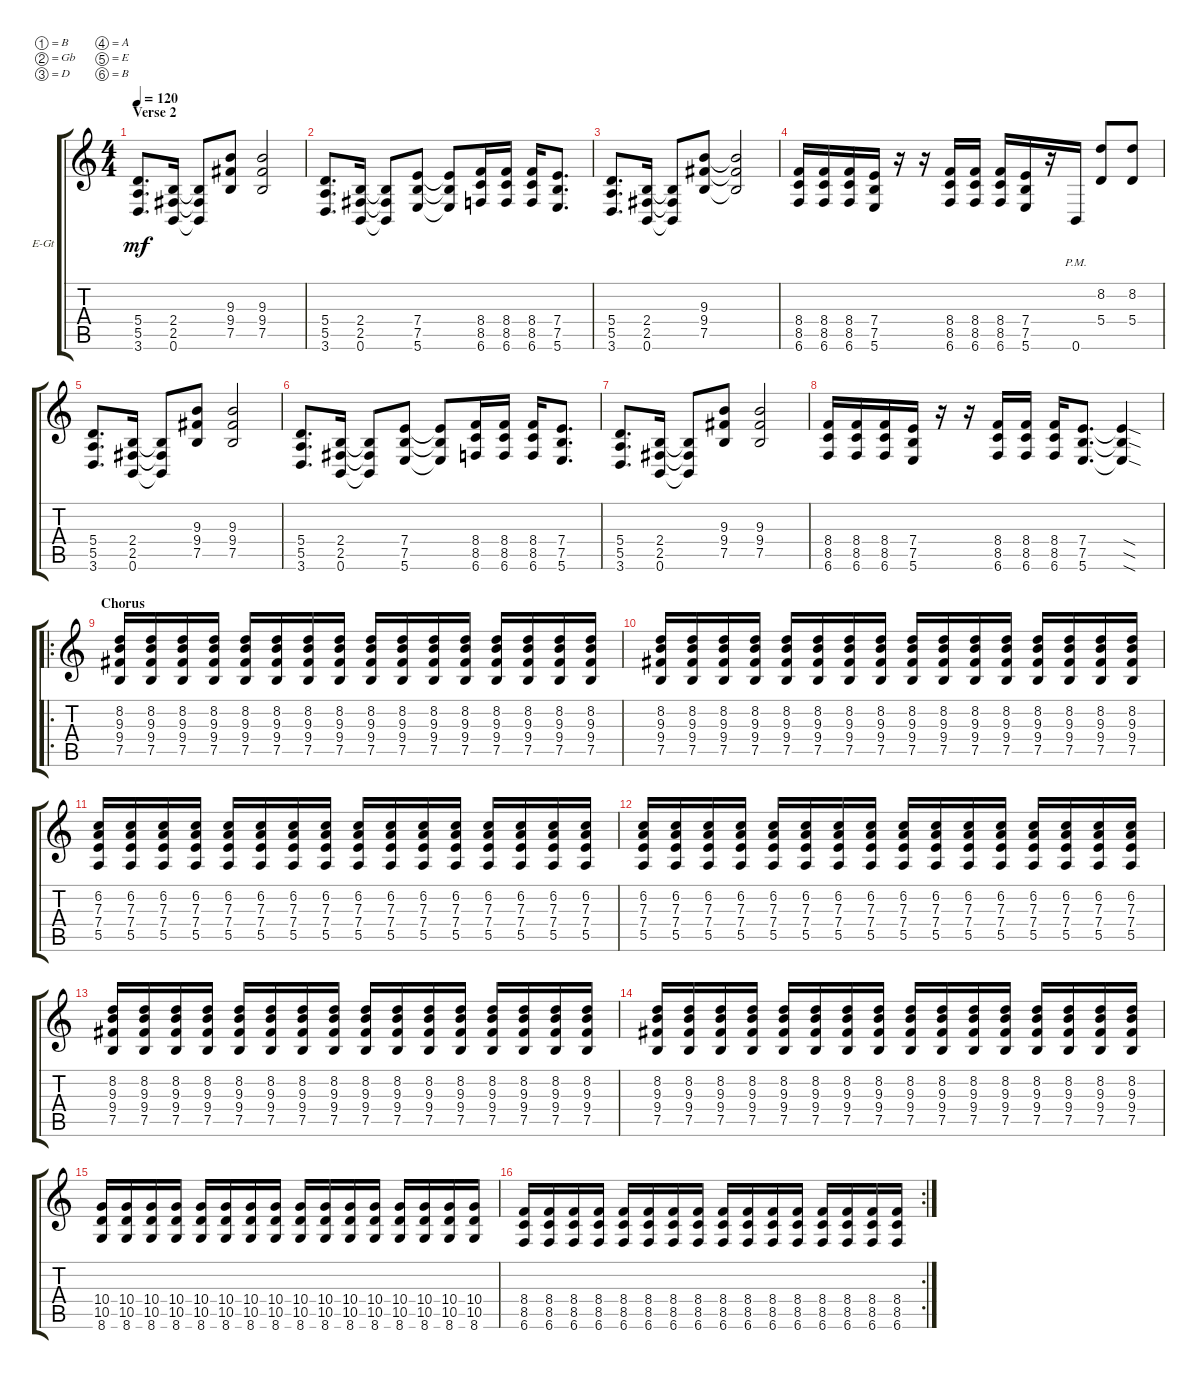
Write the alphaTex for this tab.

\bracketExtendMode groupsimilarinstruments
\firstSystemTrackNameOrientation horizontal
\otherSystemsTrackNameOrientation horizontal
\track ("Electric Guitar 2" "E-Gt") {instrument distortionguitar}
\staff {score tabs}
\tuning (B3 Gb3 D3 A2 E2 B1)
\ts (4 4)
\section ("" "Verse 2")
\tempo 120
\clef g2
\ks c
(3.6 5.4 5.5).8{d dy mf} (0.6 2.5 2.4).16 (0.6{t} 2.5{t} 2.4{t}).8 (7.5 9.4 9.3).8 (9.3 9.4 7.5).2 |
(3.6 5.4 5.5).8{d} (0.6 2.5 2.4).16 (0.6{t} 2.5{t} 2.4{t}).8 (5.6 7.5 7.4).8 (5.6{t} 7.5{t} 7.4{t}).8 (6.6 8.5 8.4).16 (8.4 8.5 6.6).16 (6.6 8.5 8.4).16 (5.6 7.5 7.4).8{d} |
(3.6 5.4 5.5).8{d} (0.6 2.5 2.4).16 (0.6{t} 2.5{t} 2.4{t}).8 (7.5 9.4 9.3).8 (9.3{t} 9.4{t} 7.5{t}).2 |
(6.6 8.5 8.4).16 (8.4 8.5 6.6).16 (6.6 8.5 8.4).16 (5.6 7.5 7.4).16 r.16 r.16 (6.6 8.5 8.4).16 (8.4 8.5 6.6).16 (6.6 8.5 8.4).16 (5.6 7.5 7.4).16 r.16 0.6{pm}.16 (5.4 8.2).8 (5.4 8.2).8 |
(3.6 5.4 5.5).8{d} (0.6 2.5 2.4).16 (0.6{t} 2.5{t} 2.4{t}).8 (7.5 9.4 9.3).8 (9.3 9.4 7.5).2 |
(3.6 5.4 5.5).8{d} (0.6 2.5 2.4).16 (0.6{t} 2.5{t} 2.4{t}).8 (5.6 7.5 7.4).8 (5.6{t} 7.5{t} 7.4{t}).8 (6.6 8.5 8.4).16 (8.4 8.5 6.6).16 (6.6 8.5 8.4).16 (5.6 7.5 7.4).8{d} |
(3.6 5.4 5.5).8{d} (0.6 2.5 2.4).16 (0.6{t} 2.5{t} 2.4{t}).8 (7.5 9.4 9.3).8 (9.3 9.4 7.5).2 |
(6.6 8.5 8.4).16 (8.4 8.5 6.6).16 (6.6 8.5 8.4).16 (5.6 7.5 7.4).16 r.16 r.16 (6.6 8.5 8.4).16 (8.4 8.5 6.6).16 (6.6 8.5 8.4).16 (5.6 7.5 7.4).8{d} (5.6{sod t} 7.5{sod t} 7.4{sod t}).4 |
\ro
\section ("" "Chorus")
(7.5 9.4 9.3 8.2).16 (7.5 9.4 9.3 8.2).16 (7.5 9.4 9.3 8.2).16 (7.5 9.4 9.3 8.2).16 (7.5 9.4 9.3 8.2).16 (7.5 9.4 9.3 8.2).16 (7.5 9.4 9.3 8.2).16 (7.5 9.4 9.3 8.2).16 (7.5 9.4 9.3 8.2).16 (7.5 9.4 9.3 8.2).16 (7.5 9.4 9.3 8.2).16 (7.5 9.4 9.3 8.2).16 (7.5 9.4 9.3 8.2).16 (7.5 9.4 9.3 8.2).16 (7.5 9.4 9.3 8.2).16 (7.5 9.4 9.3 8.2).16 |
(7.5 9.4 9.3 8.2).16 (7.5 9.4 9.3 8.2).16 (7.5 9.4 9.3 8.2).16 (7.5 9.4 9.3 8.2).16 (7.5 9.4 9.3 8.2).16 (7.5 9.4 9.3 8.2).16 (7.5 9.4 9.3 8.2).16 (7.5 9.4 9.3 8.2).16 (7.5 9.4 9.3 8.2).16 (7.5 9.4 9.3 8.2).16 (7.5 9.4 9.3 8.2).16 (7.5 9.4 9.3 8.2).16 (7.5 9.4 9.3 8.2).16 (7.5 9.4 9.3 8.2).16 (7.5 9.4 9.3 8.2).16 (7.5 9.4 9.3 8.2).16 |
(5.5 7.4 7.3 6.2).16 (5.5 7.4 7.3 6.2).16 (5.5 7.4 7.3 6.2).16 (5.5 7.4 7.3 6.2).16 (5.5 7.4 7.3 6.2).16 (5.5 7.4 7.3 6.2).16 (5.5 7.4 7.3 6.2).16 (5.5 7.4 7.3 6.2).16 (5.5 7.4 7.3 6.2).16 (5.5 7.4 7.3 6.2).16 (5.5 7.4 7.3 6.2).16 (5.5 7.4 7.3 6.2).16 (5.5 7.4 7.3 6.2).16 (5.5 7.4 7.3 6.2).16 (5.5 7.4 7.3 6.2).16 (5.5 7.4 7.3 6.2).16 |
(5.5 7.4 7.3 6.2).16 (5.5 7.4 7.3 6.2).16 (5.5 7.4 7.3 6.2).16 (5.5 7.4 7.3 6.2).16 (5.5 7.4 7.3 6.2).16 (5.5 7.4 7.3 6.2).16 (5.5 7.4 7.3 6.2).16 (5.5 7.4 7.3 6.2).16 (5.5 7.4 7.3 6.2).16 (5.5 7.4 7.3 6.2).16 (5.5 7.4 7.3 6.2).16 (5.5 7.4 7.3 6.2).16 (5.5 7.4 7.3 6.2).16 (5.5 7.4 7.3 6.2).16 (5.5 7.4 7.3 6.2).16 (5.5 7.4 7.3 6.2).16 |
(7.5 9.4 9.3 8.2).16 (7.5 9.4 9.3 8.2).16 (7.5 9.4 9.3 8.2).16 (7.5 9.4 9.3 8.2).16 (7.5 9.4 9.3 8.2).16 (7.5 9.4 9.3 8.2).16 (7.5 9.4 9.3 8.2).16 (7.5 9.4 9.3 8.2).16 (7.5 9.4 9.3 8.2).16 (7.5 9.4 9.3 8.2).16 (7.5 9.4 9.3 8.2).16 (7.5 9.4 9.3 8.2).16 (7.5 9.4 9.3 8.2).16 (7.5 9.4 9.3 8.2).16 (7.5 9.4 9.3 8.2).16 (7.5 9.4 9.3 8.2).16 |
(7.5 9.4 9.3 8.2).16 (7.5 9.4 9.3 8.2).16 (7.5 9.4 9.3 8.2).16 (7.5 9.4 9.3 8.2).16 (7.5 9.4 9.3 8.2).16 (7.5 9.4 9.3 8.2).16 (7.5 9.4 9.3 8.2).16 (7.5 9.4 9.3 8.2).16 (7.5 9.4 9.3 8.2).16 (7.5 9.4 9.3 8.2).16 (7.5 9.4 9.3 8.2).16 (7.5 9.4 9.3 8.2).16 (7.5 9.4 9.3 8.2).16 (7.5 9.4 9.3 8.2).16 (7.5 9.4 9.3 8.2).16 (7.5 9.4 9.3 8.2).16 |
(8.6 10.5 10.4).16 (8.6 10.5 10.4).16 (8.6 10.5 10.4).16 (8.6 10.5 10.4).16 (8.6 10.5 10.4).16 (8.6 10.5 10.4).16 (8.6 10.5 10.4).16 (8.6 10.5 10.4).16 (8.6 10.5 10.4).16 (8.6 10.5 10.4).16 (8.6 10.5 10.4).16 (8.6 10.5 10.4).16 (8.6 10.5 10.4).16 (8.6 10.5 10.4).16 (8.6 10.5 10.4).16 (8.6 10.5 10.4).16 |
\rc 2
(6.6 8.5 8.4).16 (6.6 8.5 8.4).16 (6.6 8.5 8.4).16 (6.6 8.5 8.4).16 (6.6 8.5 8.4).16 (6.6 8.5 8.4).16 (6.6 8.5 8.4).16 (6.6 8.5 8.4).16 (6.6 8.5 8.4).16 (6.6 8.5 8.4).16 (6.6 8.5 8.4).16 (6.6 8.5 8.4).16 (6.6 8.5 8.4).16 (6.6 8.5 8.4).16 (6.6 8.5 8.4).16 (6.6 8.5 8.4).16
